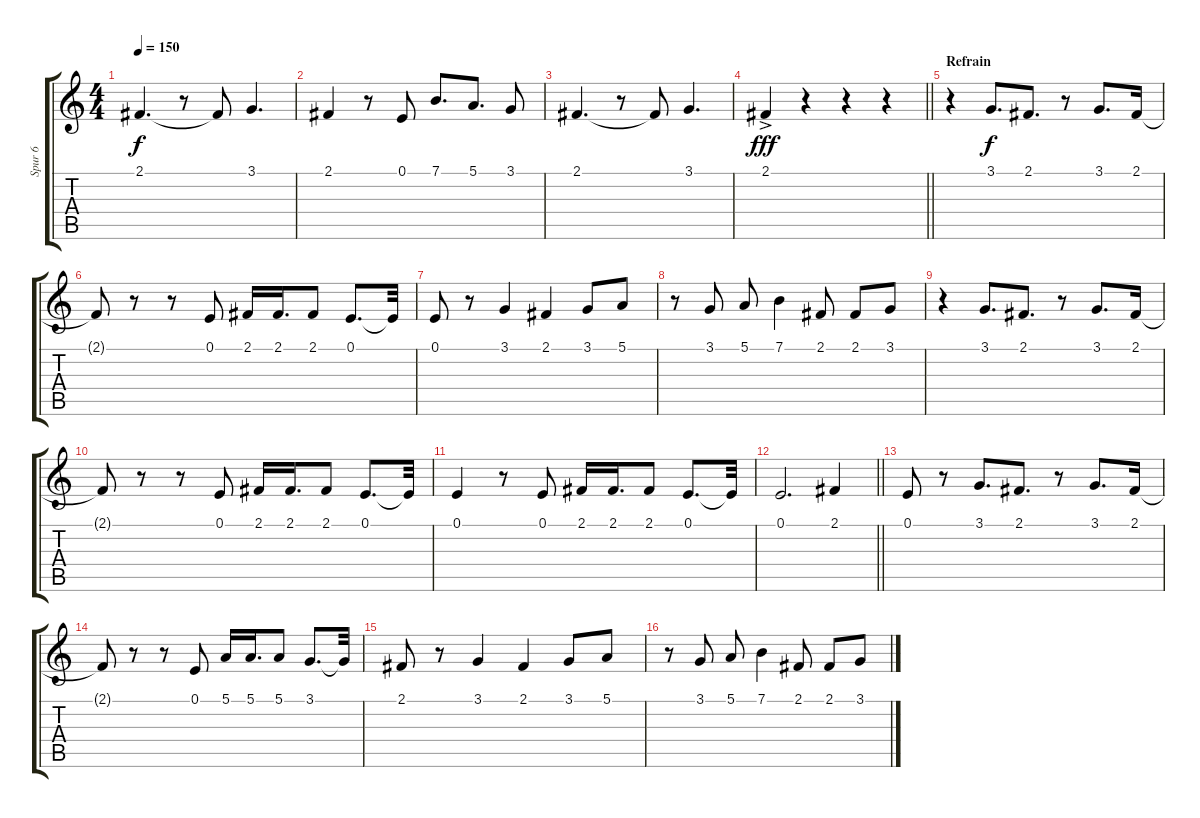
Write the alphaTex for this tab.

\track ("Spur 6" "Spur 6") {instrument sopranosax}
\staff {score tabs}
\tuning (E4 B3 G3 D3 A2 E2) {hide}
\ts (4 4)
\tempo 150
\clef g2
\ks c
2.1.4{d dy f} r.8 2.1{t}.8 3.1.4{d} |
2.1.4 r.8 0.1.8 7.1.8{d} 5.1.8{d} 3.1.8 |
2.1.4{d} r.8 2.1{t}.8 3.1.4{d} |
\barLineRight lightlight
2.1{ac}.4{dy fff} r.4 r.4 r.4 |
\section ("" "Refrain")
r.4{volume 16} 3.1.8{d dy f} 2.1.8{d} r.8 3.1.8{d} 2.1.16 |
2.1{t}.8 r.8 r.8 0.1.8 2.1.16 2.1.16{d} 2.1.8 0.1.8{d} 0.1{t}.32 |
0.1.8 r.8 3.1.4 2.1.4 3.1.8 5.1.8 |
r.8 3.1.8 5.1.8 7.1.4 2.1.8 2.1.8 3.1.8 |
r.4{volume 16} 3.1.8{d} 2.1.8{d} r.8 3.1.8{d} 2.1.16 |
2.1{t}.8 r.8 r.8 0.1.8 2.1.16 2.1.16{d} 2.1.8 0.1.8{d} 0.1{t}.32 |
0.1.4 r.8 0.1.8 2.1.16 2.1.16{d} 2.1.8 0.1.8{d} 0.1{t}.32 |
\barLineRight lightlight
0.1.2{d} 2.1.4 |
0.1.8{volume 16} r.8 3.1.8{d} 2.1.8{d} r.8 3.1.8{d} 2.1.16 |
2.1{t}.8 r.8 r.8 0.1.8 5.1.16 5.1.16{d} 5.1.8 3.1.8{d} 3.1{t}.32 |
2.1.8 r.8 3.1.4 2.1.4 3.1.8 5.1.8 |
r.8 3.1.8 5.1.8 7.1.4 2.1.8 2.1.8 3.1.8
